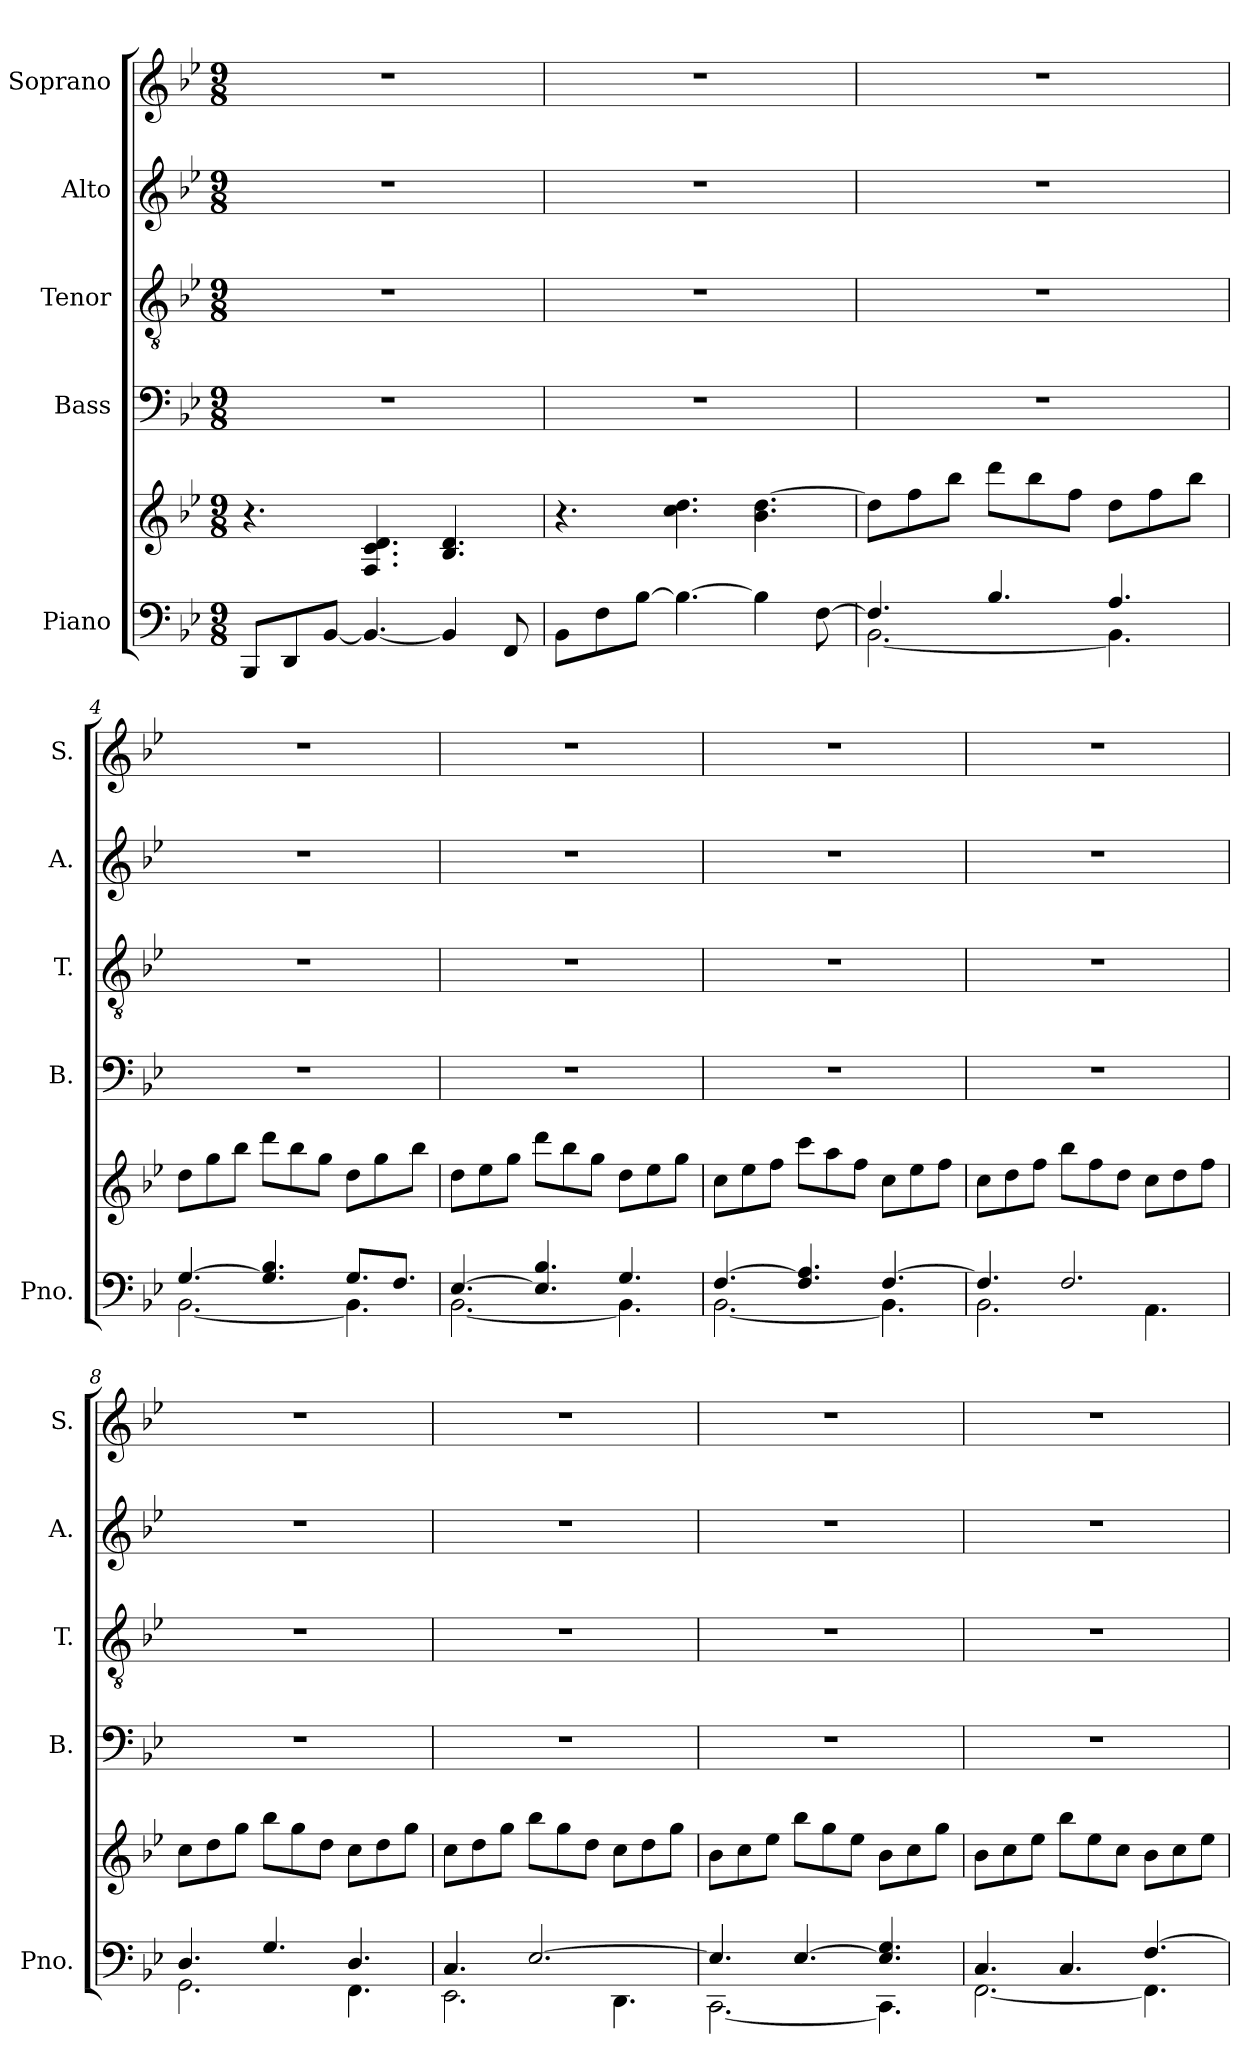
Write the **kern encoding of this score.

**kern	**kern	**kern	**kern	**kern	**kern
*part5	*part5	*part4	*part3	*part2	*part1
*staff6	*staff5	*staff4	*staff3	*staff2	*staff1
*I"Piano	*	*I"Bass	*I"Tenor	*I"Alto	*I"Soprano
*I'Pno.	*	*I'B.	*I'T.	*I'A.	*I'S.
*clefF4	*clefG2	*clefF4	*clefGv2	*clefG2	*clefG2
*k[b-e-]	*k[b-e-]	*k[b-e-]	*k[b-e-]	*k[b-e-]	*k[b-e-]
*M9/8	*M9/8	*M9/8	*M9/8	*M9/8	*M9/8
*MM90	*MM90	*MM90	*MM90	*MM90	*MM90
=1	=1	=1	=1	=1	=1
8BBB-/L	4.r	8%9r	8%9r	8%9r	8%9r
8DD/	.	.	.	.	.
[8BB-/J	.	.	.	.	.
4.BB-/_	4.F/ 4.c/ 4.d/	.	.	.	.
4BB-/]	4.B-/ 4.d/	.	.	.	.
8FF/	.	.	.	.	.
=2	=2	=2	=2	=2	=2
8BB-\L	4.r	8%9r	8%9r	8%9r	8%9r
8F\	.	.	.	.	.
[8B-\J	.	.	.	.	.
4.B-\_	4.cc\ 4.dd\	.	.	.	.
4B-\]	4.b-\ [4.dd\	.	.	.	.
[8F\	.	.	.	.	.
=3	=3	=3	=3	=3	=3
*^	*	*	*	*	*
4.F/]	[2.BB-\	8dd\L]	8%9r	8%9r	8%9r	8%9r
.	.	8ff\	.	.	.	.
.	.	8bb-\J	.	.	.	.
4.B-/	.	8ddd\L	.	.	.	.
.	.	8bb-\	.	.	.	.
.	.	8ff\J	.	.	.	.
4.A/	4.BB-\]	8dd\L	.	.	.	.
.	.	8ff\	.	.	.	.
.	.	8bb-\J	.	.	.	.
=4	=4	=4	=4	=4	=4	=4
[4.G/	[2.BB-\	8dd\L	8%9r	8%9r	8%9r	8%9r
.	.	8gg\	.	.	.	.
.	.	8bb-\J	.	.	.	.
4.G/] 4.B-/	.	8ddd\L	.	.	.	.
.	.	8bb-\	.	.	.	.
.	.	8gg\J	.	.	.	.
8.G/L	4.BB-\]	8dd\L	.	.	.	.
.	.	8gg\	.	.	.	.
8.F/J	.	.	.	.	.	.
.	.	8bb-\J	.	.	.	.
!!LO:LB:g=z
=5	=5	=5	=5	=5	=5	=5
[4.E-/	[2.BB-\	8dd\L	8%9r	8%9r	8%9r	8%9r
.	.	8ee-\	.	.	.	.
.	.	8gg\J	.	.	.	.
4.E-/] 4.B-/	.	8ddd\L	.	.	.	.
.	.	8bb-\	.	.	.	.
.	.	8gg\J	.	.	.	.
4.G/	4.BB-\]	8dd\L	.	.	.	.
.	.	8ee-\	.	.	.	.
.	.	8gg\J	.	.	.	.
=6	=6	=6	=6	=6	=6	=6
[4.F/	[2.BB-\	8cc\L	8%9r	8%9r	8%9r	8%9r
.	.	8ee-\	.	.	.	.
.	.	8ff\J	.	.	.	.
4.F/] 4.A/	.	8ccc\L	.	.	.	.
.	.	8aa\	.	.	.	.
.	.	8ff\J	.	.	.	.
[4.F/	4.BB-\]	8cc\L	.	.	.	.
.	.	8ee-\	.	.	.	.
.	.	8ff\J	.	.	.	.
=7	=7	=7	=7	=7	=7	=7
4.F/]	2.BB-\	8cc\L	8%9r	8%9r	8%9r	8%9r
.	.	8dd\	.	.	.	.
.	.	8ff\J	.	.	.	.
2.F/	.	8bb-\L	.	.	.	.
.	.	8ff\	.	.	.	.
.	.	8dd\J	.	.	.	.
.	4.AA\	8cc\L	.	.	.	.
.	.	8dd\	.	.	.	.
.	.	8ff\J	.	.	.	.
=8	=8	=8	=8	=8	=8	=8
4.D/	2.GG\	8cc\L	8%9r	8%9r	8%9r	8%9r
.	.	8dd\	.	.	.	.
.	.	8gg\J	.	.	.	.
4.G/	.	8bb-\L	.	.	.	.
.	.	8gg\	.	.	.	.
.	.	8dd\J	.	.	.	.
4.D/	4.FF\	8cc\L	.	.	.	.
.	.	8dd\	.	.	.	.
.	.	8gg\J	.	.	.	.
=9	=9	=9	=9	=9	=9	=9
4.C/	2.EE-\	8cc\L	8%9r	8%9r	8%9r	8%9r
.	.	8dd\	.	.	.	.
.	.	8gg\J	.	.	.	.
[2.E-/	.	8bb-\L	.	.	.	.
.	.	8gg\	.	.	.	.
.	.	8dd\J	.	.	.	.
.	4.DD\	8cc\L	.	.	.	.
.	.	8dd\	.	.	.	.
.	.	8gg\J	.	.	.	.
!!LO:PB:g=z
=10	=10	=10	=10	=10	=10	=10
4.E-/]	[2.CC\	8b-\L	8%9r	8%9r	8%9r	8%9r
.	.	8cc\	.	.	.	.
.	.	8ee-\J	.	.	.	.
[4.E-/	.	8bb-\L	.	.	.	.
.	.	8gg\	.	.	.	.
.	.	8ee-\J	.	.	.	.
4.E-/] 4.G/	4.CC\]	8b-\L	.	.	.	.
.	.	8cc\	.	.	.	.
.	.	8gg\J	.	.	.	.
=11	=11	=11	=11	=11	=11	=11
4.C/	[2.FF\	8b-\L	8%9r	8%9r	8%9r	8%9r
.	.	8cc\	.	.	.	.
.	.	8ee-\J	.	.	.	.
4.C/	.	8bb-\L	.	.	.	.
.	.	8ee-\	.	.	.	.
.	.	8cc\J	.	.	.	.
[4.F/	4.FF\]	8b-\L	.	.	.	.
.	.	8cc\	.	.	.	.
.	.	8ee-\J	.	.	.	.
*v	*v	*	*	*	*	*
=	=	=	=	=	=
*-	*-	*-	*-	*-	*-
